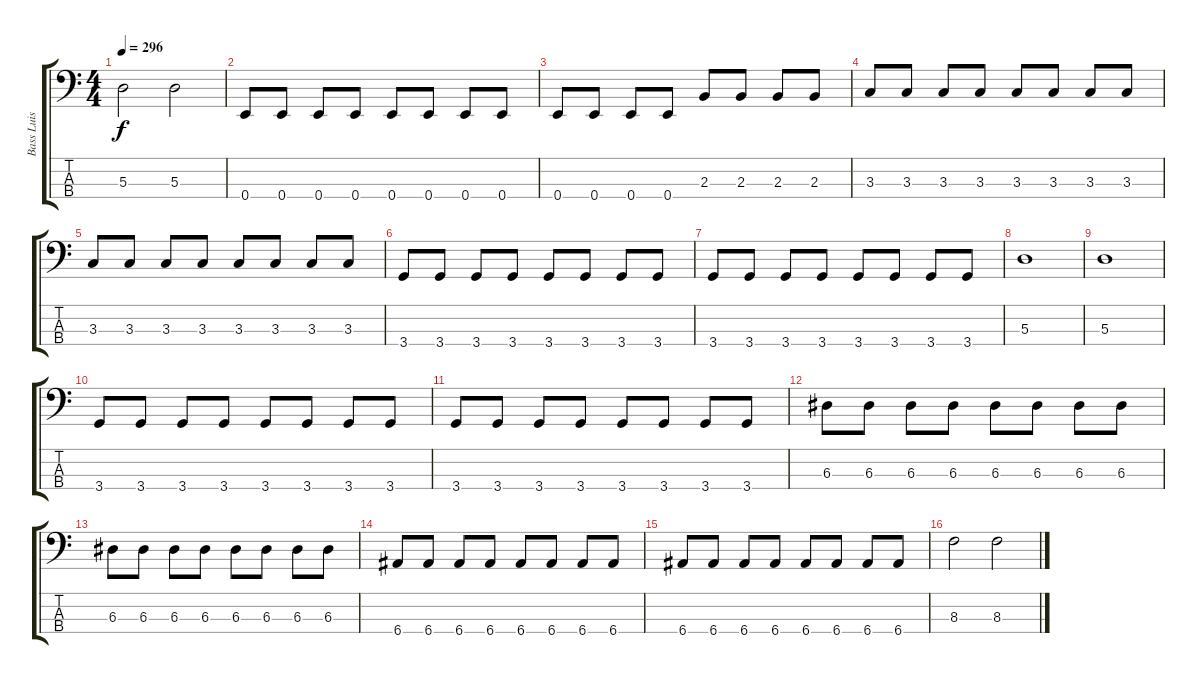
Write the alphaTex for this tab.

\track ("Bass Luis Mariutti" "Bass Luis ") {instrument electricbassfinger}
\staff {score tabs}
\tuning (G2 D2 A1 E1) {hide}
\ts (4 4)
\tempo 296
\clef f4
\ks c
5.3.2{dy f} 5.3.2 |
0.4.8 0.4.8 0.4.8 0.4.8 0.4.8 0.4.8 0.4.8 0.4.8 |
0.4.8 0.4.8 0.4.8 0.4.8 2.3.8 2.3.8 2.3.8 2.3.8 |
3.3.8 3.3.8 3.3.8 3.3.8 3.3.8 3.3.8 3.3.8 3.3.8 |
3.3.8 3.3.8 3.3.8 3.3.8 3.3.8 3.3.8 3.3.8 3.3.8 |
3.4.8 3.4.8 3.4.8 3.4.8 3.4.8 3.4.8 3.4.8 3.4.8 |
3.4.8 3.4.8 3.4.8 3.4.8 3.4.8 3.4.8 3.4.8 3.4.8 |
5.3.1 |
5.3.1 |
3.4.8 3.4.8 3.4.8 3.4.8 3.4.8 3.4.8 3.4.8 3.4.8 |
3.4.8 3.4.8 3.4.8 3.4.8 3.4.8 3.4.8 3.4.8 3.4.8 |
6.3.8 6.3.8 6.3.8 6.3.8 6.3.8 6.3.8 6.3.8 6.3.8 |
6.3.8 6.3.8 6.3.8 6.3.8 6.3.8 6.3.8 6.3.8 6.3.8 |
6.4.8 6.4.8 6.4.8 6.4.8 6.4.8 6.4.8 6.4.8 6.4.8 |
6.4.8 6.4.8 6.4.8 6.4.8 6.4.8 6.4.8 6.4.8 6.4.8 |
8.3.2 8.3.2
